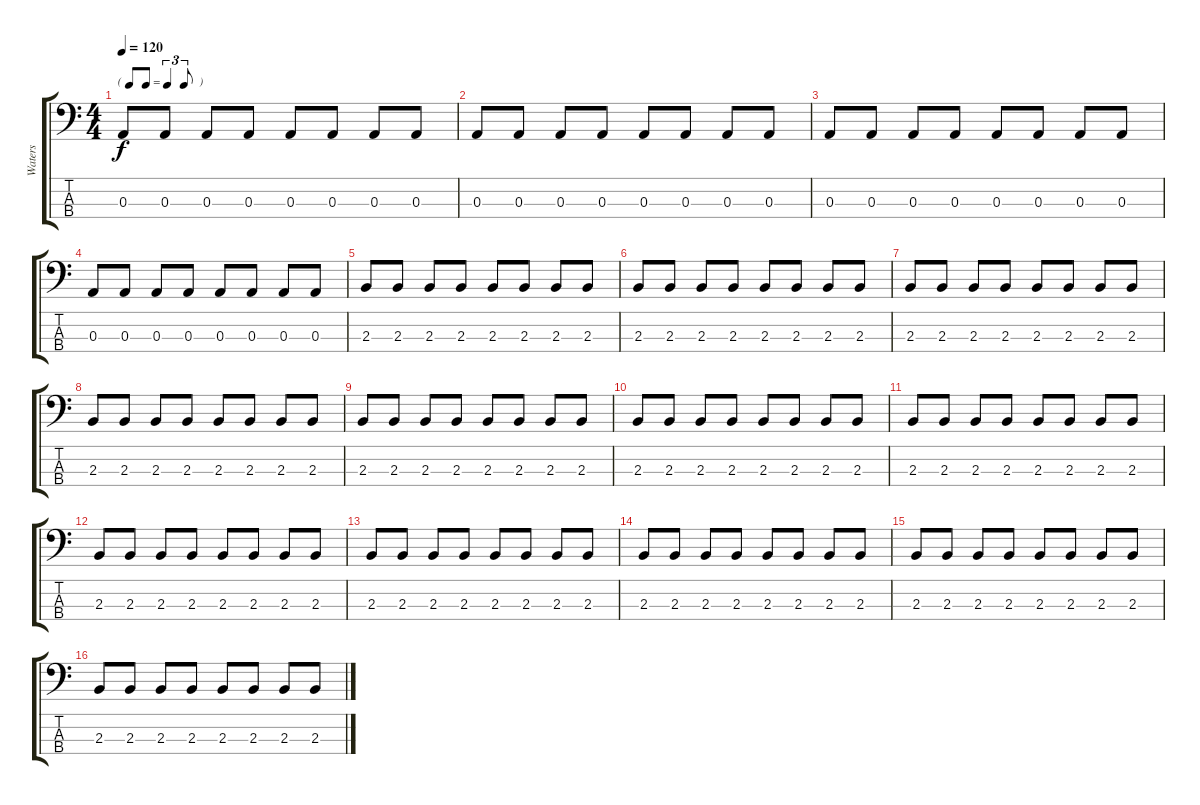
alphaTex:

\track ("Waters" "Waters") {instrument electricbasspick}
\staff {score tabs}
\tuning (G2 D2 A1 E1) {hide}
\ts (4 4)
\tf triplet8th
\tempo 120
\clef f4
\ks c
0.3.8{dy f instrument electricbasspick} 0.3.8 0.3.8 0.3.8 0.3.8 0.3.8 0.3.8 0.3.8 |
0.3.8 0.3.8 0.3.8 0.3.8 0.3.8 0.3.8 0.3.8 0.3.8 |
0.3.8 0.3.8 0.3.8 0.3.8 0.3.8 0.3.8 0.3.8 0.3.8 |
0.3.8 0.3.8 0.3.8 0.3.8 0.3.8 0.3.8 0.3.8 0.3.8 |
2.3.8 2.3.8 2.3.8 2.3.8 2.3.8 2.3.8 2.3.8 2.3.8 |
2.3.8 2.3.8 2.3.8 2.3.8 2.3.8 2.3.8 2.3.8 2.3.8 |
2.3.8 2.3.8 2.3.8 2.3.8 2.3.8 2.3.8 2.3.8 2.3.8 |
2.3.8 2.3.8 2.3.8 2.3.8 2.3.8 2.3.8 2.3.8 2.3.8 |
2.3.8 2.3.8 2.3.8 2.3.8 2.3.8 2.3.8 2.3.8 2.3.8 |
2.3.8 2.3.8 2.3.8 2.3.8 2.3.8 2.3.8 2.3.8 2.3.8 |
2.3.8 2.3.8 2.3.8 2.3.8 2.3.8 2.3.8 2.3.8 2.3.8 |
2.3.8 2.3.8 2.3.8 2.3.8 2.3.8 2.3.8 2.3.8 2.3.8 |
2.3.8 2.3.8 2.3.8 2.3.8 2.3.8 2.3.8 2.3.8 2.3.8 |
2.3.8 2.3.8 2.3.8 2.3.8 2.3.8 2.3.8 2.3.8 2.3.8 |
2.3.8 2.3.8 2.3.8 2.3.8 2.3.8 2.3.8 2.3.8 2.3.8 |
2.3.8 2.3.8 2.3.8 2.3.8 2.3.8 2.3.8 2.3.8 2.3.8
